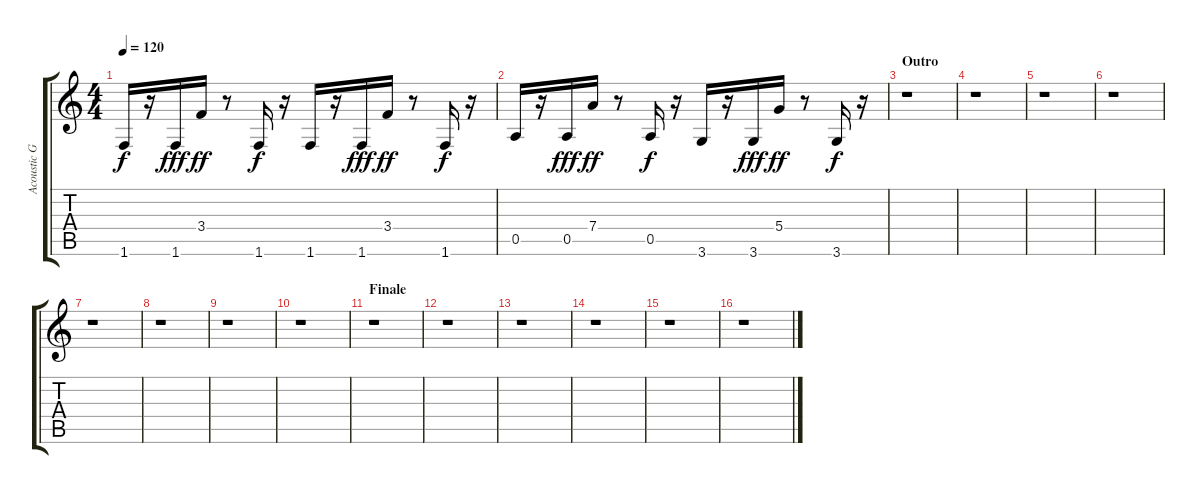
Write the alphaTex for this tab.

\track ("Acoustic Guitar" "Acoustic G") {instrument slapbass2}
\staff {score tabs}
\tuning (E4 B3 G3 D3 A2 E2) {hide}
\ts (4 4)
\tempo 120
\clef g2
\ks c
1.6.16{dy f} r.16 1.6.16{dy fff} 3.4.16{dy ff} r.8 1.6.16{dy f} r.16 1.6.16 r.16 1.6.16{dy fff} 3.4.16{dy ff} r.8 1.6.16{dy f} r.16 |
0.5.16 r.16 0.5.16{dy fff} 7.4.16{dy ff} r.8 0.5.16{dy f} r.16 3.6.16 r.16 3.6.16{dy fff} 5.4.16{dy ff} r.8 3.6.16{dy f} r.16 |
\section ("" "Outro")
r.1 |
r.1 |
r.1 |
r.1 |
r.1 |
r.1 |
r.1 |
r.1 |
\section ("" "Finale")
r.1 |
r.1 |
r.1 |
r.1 |
r.1 |
r.1
